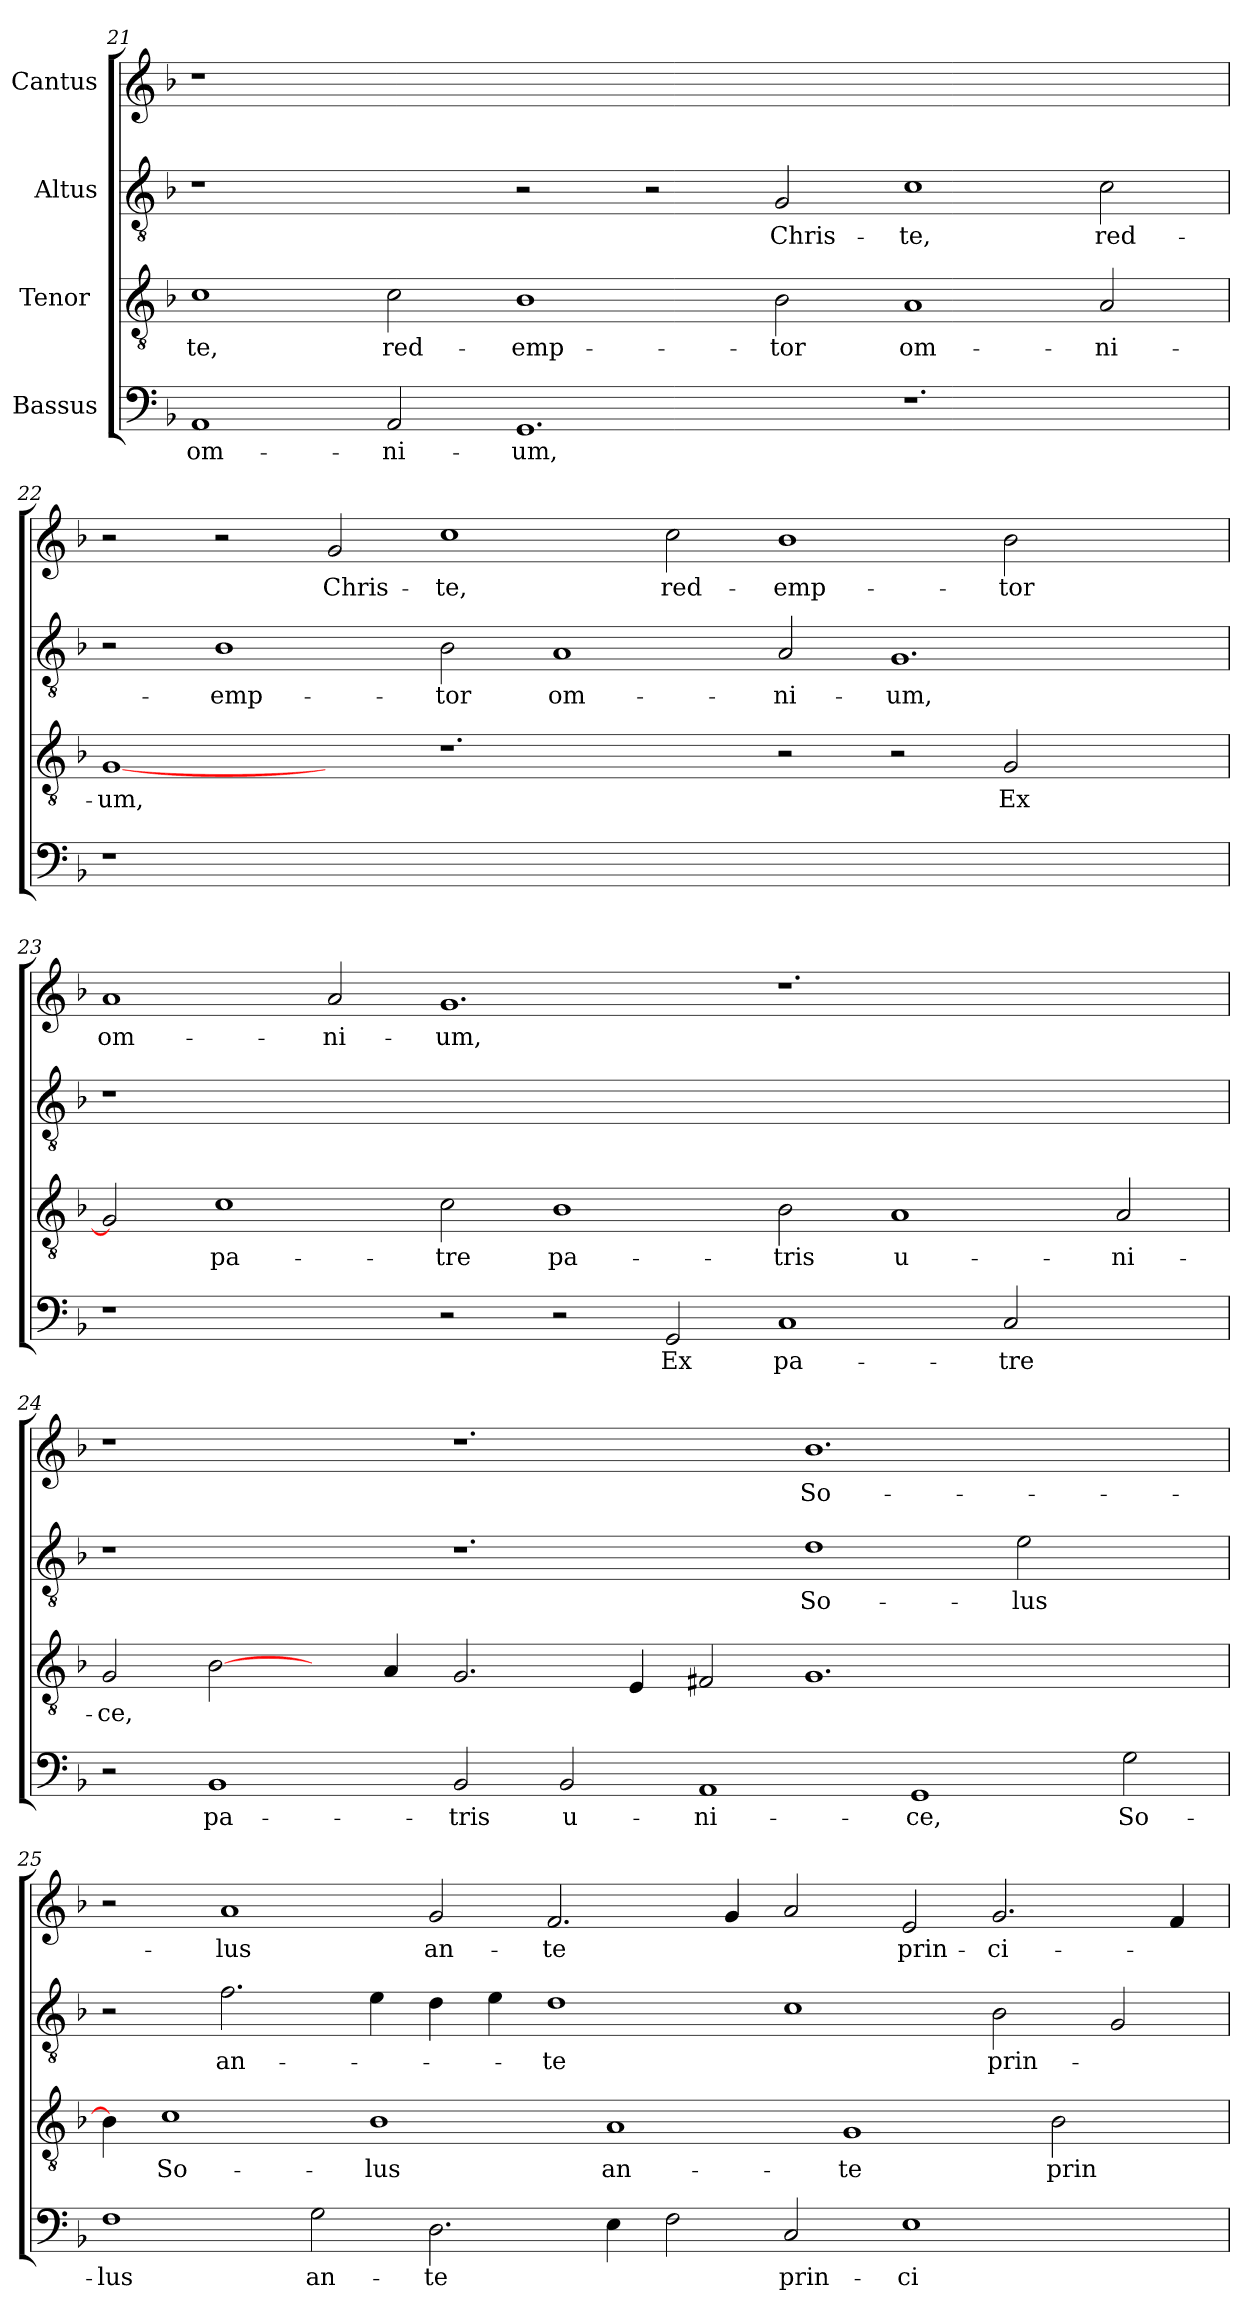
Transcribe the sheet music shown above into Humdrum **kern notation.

**kern	**text	**kern	**text	**kern	**text	**kern	**text
*part4	*part4	*part3	*part3	*part2	*part2	*part1	*part1
*staff4	*staff4	*staff3	*staff3	*staff2	*staff2	*staff1	*staff1
*I"Bassus	*	*I"Tenor 	*	*I"Altus	*	*I"Cantus	*
*clefF4	*	*clefGv2	*	*clefGv2	*	*clefG2	*
*k[b-]	*	*k[b-]	*	*k[b-]	*	*k[b-]	*
*F:	*	*F:	*	*F:	*	*F:	*
=21	=21	=21	=21	=21	=21	=21	=21
1AA/	om-	1c\	-te,	1r	.	1r	.
2AA/	-ni-	2c\	red-	2ryy	.	2%7ryy	.
1.GG/	-um,	1B-\	-emp-	2r	.	.	.
.	.	.	.	2r	.	.	.
.	.	2B-\	-tor	2G/	Chris-	.	.
1.r	.	1A/	om-	1c\	-te,	.	.
.	.	2A/	-ni-	2c\	red-	.	.
=22	=22	=22	=22	=22	=22	=22	=22
1r	.	[1G/	-um,	2r	.	2r	.
.	.	.	.	1B-\	-emp-	2r	.
2%7ryy	.	2ryy	.	.	.	2g/	Chris-
.	.	1.r	.	2B-\	-tor	1cc\	-te,
.	.	.	.	1A/	om-	.	.
.	.	.	.	.	.	2cc\	red-
.	.	2r	.	2A/	-ni-	1b-\	-emp-
.	.	2r	.	1.G/	-um,	.	.
.	.	2G/	Ex	.	.	2b-\	-tor
2ryy	.	2ryy	.	.	.	2ryy	.
=23	=23	=23	=23	=23	=23	=23	=23
1r	.	2G/]	.	1r	.	1a/	om-
.	.	1c\	pa-	.	.	.	.
2ryy	.	.	.	2%7ryy	.	2a/	-ni-
2r	.	2c\	-tre	.	.	1.g/	-um,
2r	.	1B-\	pa-	.	.	.	.
2GG/	Ex	.	.	.	.	.	.
1C/	pa-	2B-\	-tris	.	.	1.r	.
.	.	1A/	u-	.	.	.	.
2C/	-tre	.	.	.	.	.	.
2ryy	.	2A/	-ni-	2ryy	.	2ryy	.
!!LO:LB:g=z
=24	=24	=24	=24	=24	=24	=24	=24
2r	.	2G/	-ce,	1r	.	1r	.
1BB-/	pa-	[2B-\	.	.	.	.	.
.	.	4ryy	.	2ryy	.	2ryy	.
.	.	4A/	.	.	.	.	.
2BB-/	-tris	2.G/	.	1.r	.	1.r	.
2BB-/	u-	.	.	.	.	.	.
.	.	4E/	.	.	.	.	.
1AA/	-ni-	2F#X/	.	.	.	.	.
.	.	1.G/	.	1d\	So-	1.b-\	So-
1GG/	-ce,	.	.	.	.	.	.
.	.	.	.	2e\	-lus	.	.
2G\	So-	2ryy	.	2ryy	.	2ryy	.
=25	=25	=25	=25	=25	=25	=25	=25
1F\	-lus	4B-\]	.	2r	.	2r	.
.	.	1c\	So-	.	.	.	.
.	.	.	.	2.f\	an-	1a/	-lus
2G\	an-	.	.	.	.	.	.
.	.	1B-\	-lus	4e\	.	.	.
2.D\	-te	.	.	4d\	.	2g/	an-
.	.	.	.	4e\	.	.	.
.	.	.	.	1d\	-te	2.f/	-te
4E\	.	1A/	an-	.	.	.	.
2F\	.	.	.	.	.	.	.
.	.	.	.	.	.	4g/	.
2C/	prin-	.	.	1c\	.	2a/	.
.	.	1G/	-te	.	.	.	.
1E\	-ci-	.	.	.	.	2e/	prin-
.	.	.	.	2B-\	prin-	2.g/	-ci-
.	.	2B-\	prin-	.	.	.	.
2ryy	.	.	.	2G/	.	.	.
.	.	4ryy	.	.	.	4f/	.
=	=	=	=	=	=	=	=
*-	*-	*-	*-	*-	*-	*-	*-
